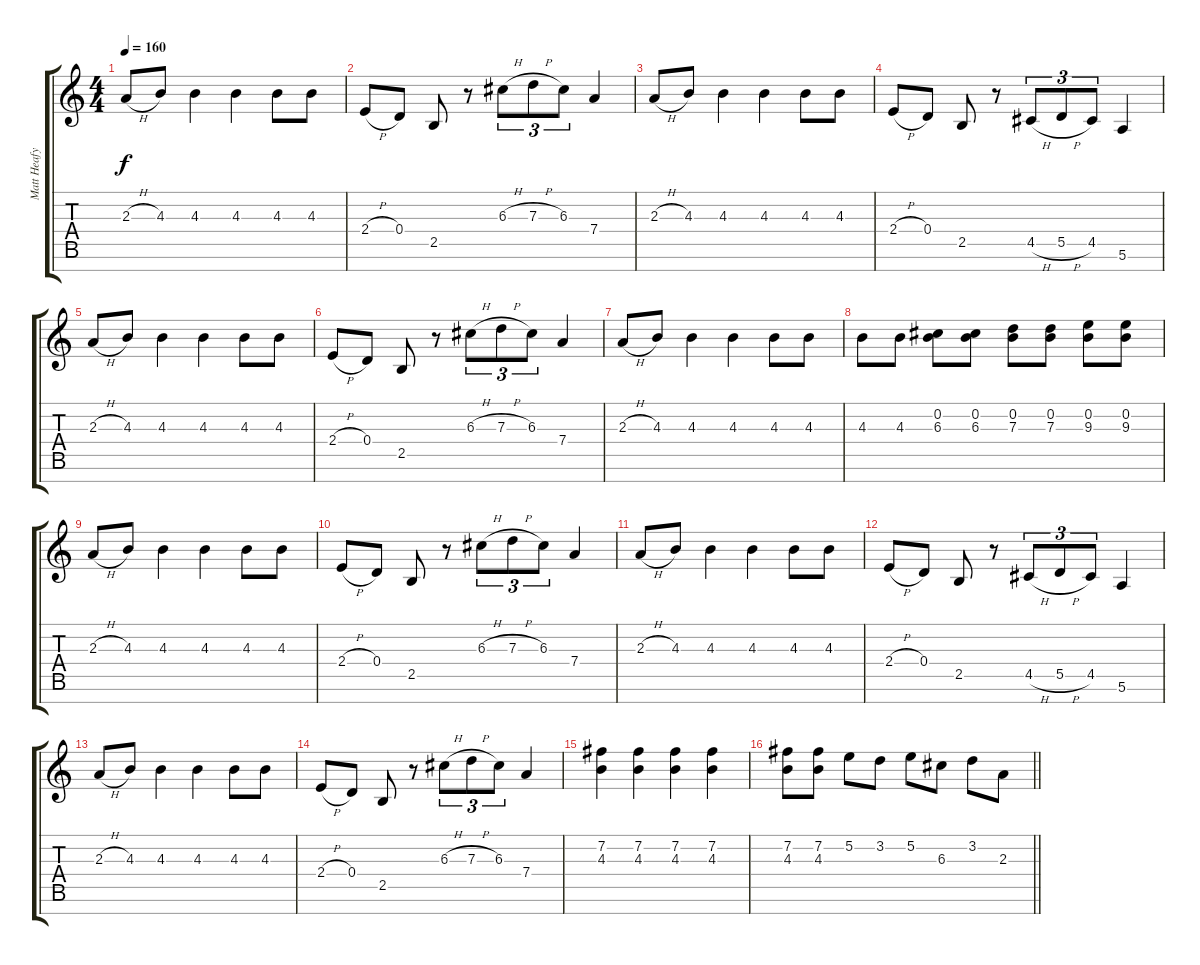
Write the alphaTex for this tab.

\track ("Matt Heafy" "Matt Heafy") {instrument distortionguitar}
\staff {score tabs}
\tuning (E4 B3 G3 D3 A2 E2 B1) {hide}
\ts (4 4)
\tempo 160
\clef g2
\ks c
2.3{h}.8{dy f} 4.3.8 4.3.4 4.3.4 4.3.8 4.3.8 |
2.4{h}.8 0.4.8 2.5.8 r.8 6.3{h}.8{tu (3 2)} 7.3{h}.8{tu (3 2)} 6.3.8{tu (3 2)} 7.4.4 |
2.3{h}.8 4.3.8 4.3.4 4.3.4 4.3.8 4.3.8 |
2.4{h}.8 0.4.8 2.5.8 r.8 4.5{h}.8{tu (3 2)} 5.5{h}.8{tu (3 2)} 4.5.8{tu (3 2)} 5.6.4 |
2.3{h}.8 4.3.8 4.3.4 4.3.4 4.3.8 4.3.8 |
2.4{h}.8 0.4.8 2.5.8 r.8 6.3{h}.8{tu (3 2)} 7.3{h}.8{tu (3 2)} 6.3.8{tu (3 2)} 7.4.4 |
2.3{h}.8 4.3.8 4.3.4 4.3.4 4.3.8 4.3.8 |
4.3.8 4.3.8 (0.2 6.3).8 (0.2 6.3).8 (0.2 7.3).8 (0.2 7.3).8 (0.2 9.3).8 (0.2 9.3).8 |
2.3{h}.8 4.3.8 4.3.4 4.3.4 4.3.8 4.3.8 |
2.4{h}.8 0.4.8 2.5.8 r.8 6.3{h}.8{tu (3 2)} 7.3{h}.8{tu (3 2)} 6.3.8{tu (3 2)} 7.4.4 |
2.3{h}.8 4.3.8 4.3.4 4.3.4 4.3.8 4.3.8 |
2.4{h}.8 0.4.8 2.5.8 r.8 4.5{h}.8{tu (3 2)} 5.5{h}.8{tu (3 2)} 4.5.8{tu (3 2)} 5.6.4 |
2.3{h}.8 4.3.8 4.3.4 4.3.4 4.3.8 4.3.8 |
2.4{h}.8 0.4.8 2.5.8 r.8 6.3{h}.8{tu (3 2)} 7.3{h}.8{tu (3 2)} 6.3.8{tu (3 2)} 7.4.4 |
(7.2 4.3).4 (7.2 4.3).4 (7.2 4.3).4 (7.2 4.3).4 |
\barLineRight lightlight
(7.2 4.3).8 (7.2 4.3).8 5.2.8 3.2.8 5.2.8 6.3.8 3.2.8 2.3.8
